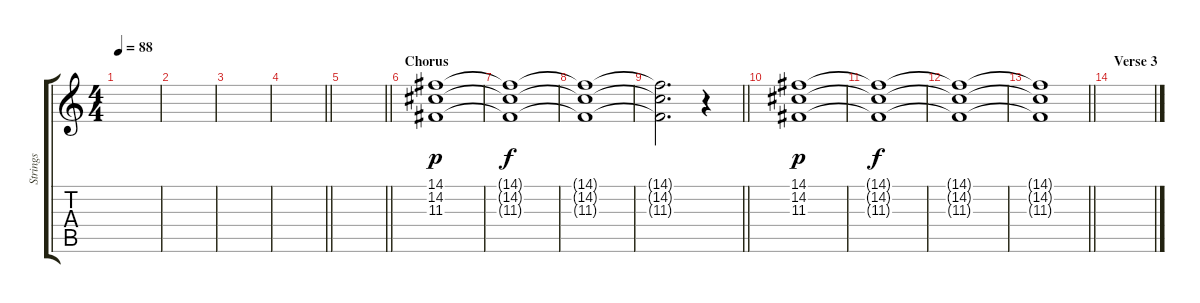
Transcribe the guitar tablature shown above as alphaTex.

\track ("Strings" "Strings") {instrument stringensemble2}
\staff {score tabs}
\tuning (E4 B3 G3 D3 A2 E2) {hide}
\ts (4 4)
\tempo 88
\clef g2
\ks c
|
|
|
\barLineRight lightlight
|
\barLineRight lightlight
|
\section ("" "Chorus")
(14.1 14.2 11.3).1{dy p volume 7 balance 8} |
(14.1{t} 14.2{t} 11.3{t}).1{dy f} |
(14.1{t} 14.2{t} 11.3{t}).1 |
\barLineRight lightlight
(14.1{t} 14.2{t} 11.3{t}).2{d} r.4{volume 0} |
(14.1 14.2 11.3).1{dy p volume 7} |
(14.1{t} 14.2{t} 11.3{t}).1{dy f} |
(14.1{t} 14.2{t} 11.3{t}).1 |
\barLineRight lightlight
(14.1{t} 14.2{t} 11.3{t}).1 |
\section ("" "Verse 3")
